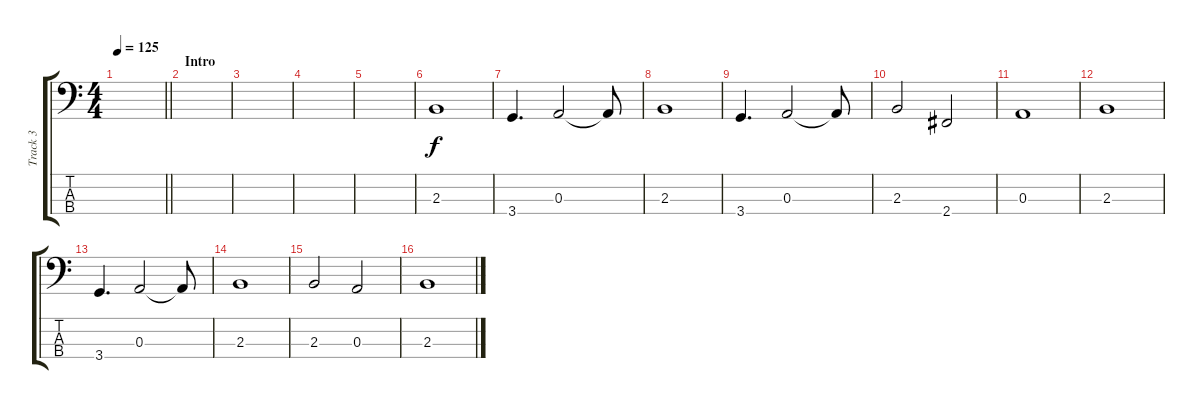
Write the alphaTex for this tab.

\track ("Track 3" "Track 3") {instrument electricbassfinger}
\staff {score tabs}
\tuning (G2 D2 A1 E1) {hide}
\ts (4 4)
\tempo 125
\clef f4
\barLineRight lightlight
\ks c
|
\section ("" "Intro")
|
|
|
|
2.3.1 |
3.4.4{d} 0.3.2 0.3{t}.8 |
2.3.1 |
3.4.4{d} 0.3.2 0.3{t}.8 |
2.3.2 2.4.2 |
0.3.1 |
2.3.1 |
3.4.4{d} 0.3.2 0.3{t}.8 |
2.3.1 |
2.3.2 0.3.2 |
2.3.1
